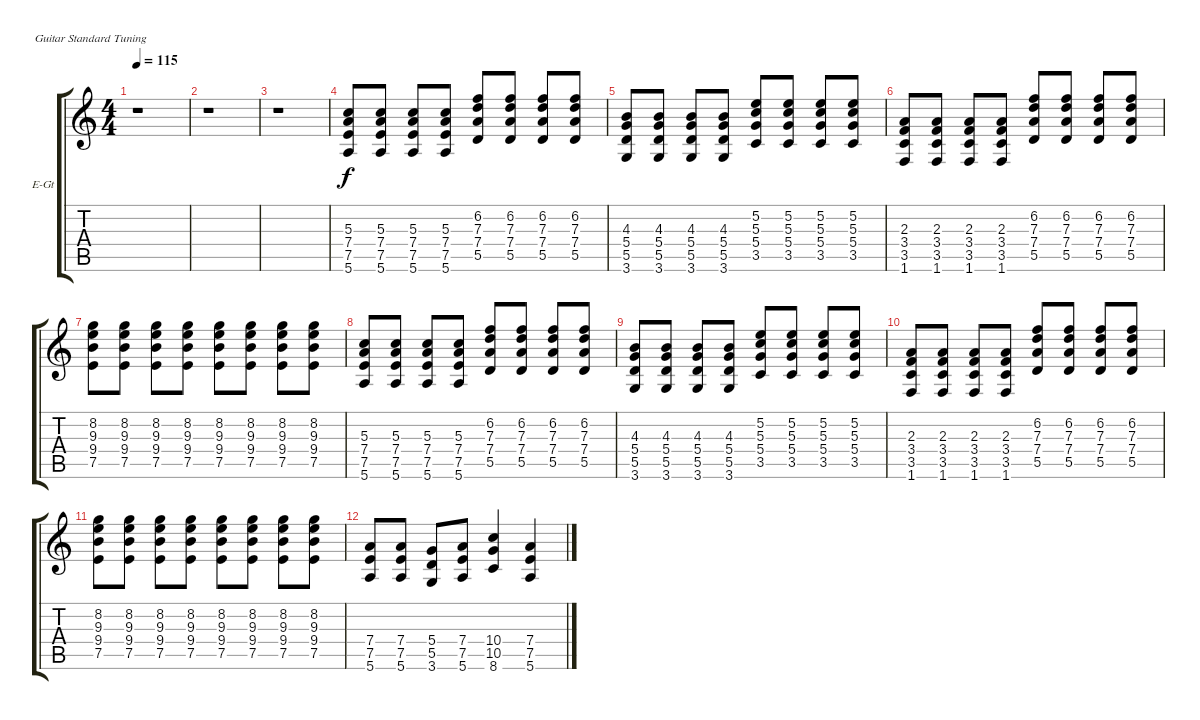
\defaultSystemsLayout 4
\bracketExtendMode groupsimilarinstruments
\firstSystemTrackNameOrientation horizontal
\otherSystemsTrackNameOrientation horizontal
\track ("Electric Guitar (Rhytm)" "E-Gt") {instrument overdrivenguitar}
\staff {score tabs}
\tuning (E4 B3 G3 D3 A2 E2)
\ts (4 4)
\tempo 115
\clef g2
\ks c
r.1{dy f} |
r.1 |
r.1 |
(5.6 7.5 7.4 5.3).8 (5.6 7.5 7.4 5.3).8 (5.6 7.5 7.4 5.3).8 (5.6 7.4 7.5 5.3).8 (5.5 7.4 7.3 6.2).8 (5.5 7.3 7.4 6.2).8 (5.5 7.3 7.4 6.2).8 (5.5 7.4 7.3 6.2).8 |
(3.6 5.5 5.4 4.3).8 (5.4 5.5 3.6 4.3).8 (5.4 5.5 3.6 4.3).8 (5.4 5.5 3.6 4.3).8 (3.5 5.3 5.4 5.2).8 (3.5 5.3 5.4 5.2).8 (3.5 5.4 5.3 5.2).8 (3.5 5.4 5.3 5.2).8 |
(1.6 3.4 3.5 2.3).8 (1.6 3.5 3.4 2.3).8 (1.6 3.4 3.5 2.3).8 (1.6 3.5 3.4 2.3).8 (5.5 7.4 7.3 6.2).8 (7.3 7.4 5.5 6.2).8 (7.3 7.4 5.5 6.2).8 (5.5 7.4 7.3 6.2).8 |
(7.5 9.4 9.3 8.2).8 (7.5 9.4 9.3 8.2).8 (7.5 9.4 9.3 8.2).8 (7.5 9.4 9.3 8.2).8 (7.5 9.4 9.3 8.2).8 (7.5 9.4 9.3 8.2).8 (7.5 9.4 9.3 8.2).8 (7.5 9.4 9.3 8.2).8 |
(5.6 7.5 7.4 5.3).8 (5.6 7.5 7.4 5.3).8 (5.6 7.5 7.4 5.3).8 (5.6 7.4 7.5 5.3).8 (5.5 7.4 7.3 6.2).8 (5.5 7.3 7.4 6.2).8 (5.5 7.3 7.4 6.2).8 (5.5 7.4 7.3 6.2).8 |
(3.6 5.5 5.4 4.3).8 (5.4 5.5 3.6 4.3).8 (5.4 5.5 3.6 4.3).8 (5.4 5.5 3.6 4.3).8 (3.5 5.3 5.4 5.2).8 (3.5 5.3 5.4 5.2).8 (3.5 5.4 5.3 5.2).8 (3.5 5.4 5.3 5.2).8 |
(1.6 3.4 3.5 2.3).8 (1.6 3.5 3.4 2.3).8 (1.6 3.4 3.5 2.3).8 (1.6 3.5 3.4 2.3).8 (5.5 7.4 7.3 6.2).8 (7.3 7.4 5.5 6.2).8 (7.3 7.4 5.5 6.2).8 (5.5 7.4 7.3 6.2).8 |
(7.5 9.4 9.3 8.2).8 (7.5 9.4 9.3 8.2).8 (7.5 9.4 9.3 8.2).8 (7.5 9.4 9.3 8.2).8 (7.5 9.4 9.3 8.2).8 (7.5 9.4 9.3 8.2).8 (7.5 9.4 9.3 8.2).8 (7.5 9.4 9.3 8.2).8 |
(5.6 7.5 7.4).8 (5.6 7.5 7.4).8 (3.6 5.5 5.4).8 (5.6 7.5 7.4).8 (8.6 10.5 10.4).4 (5.6 7.5 7.4).4
